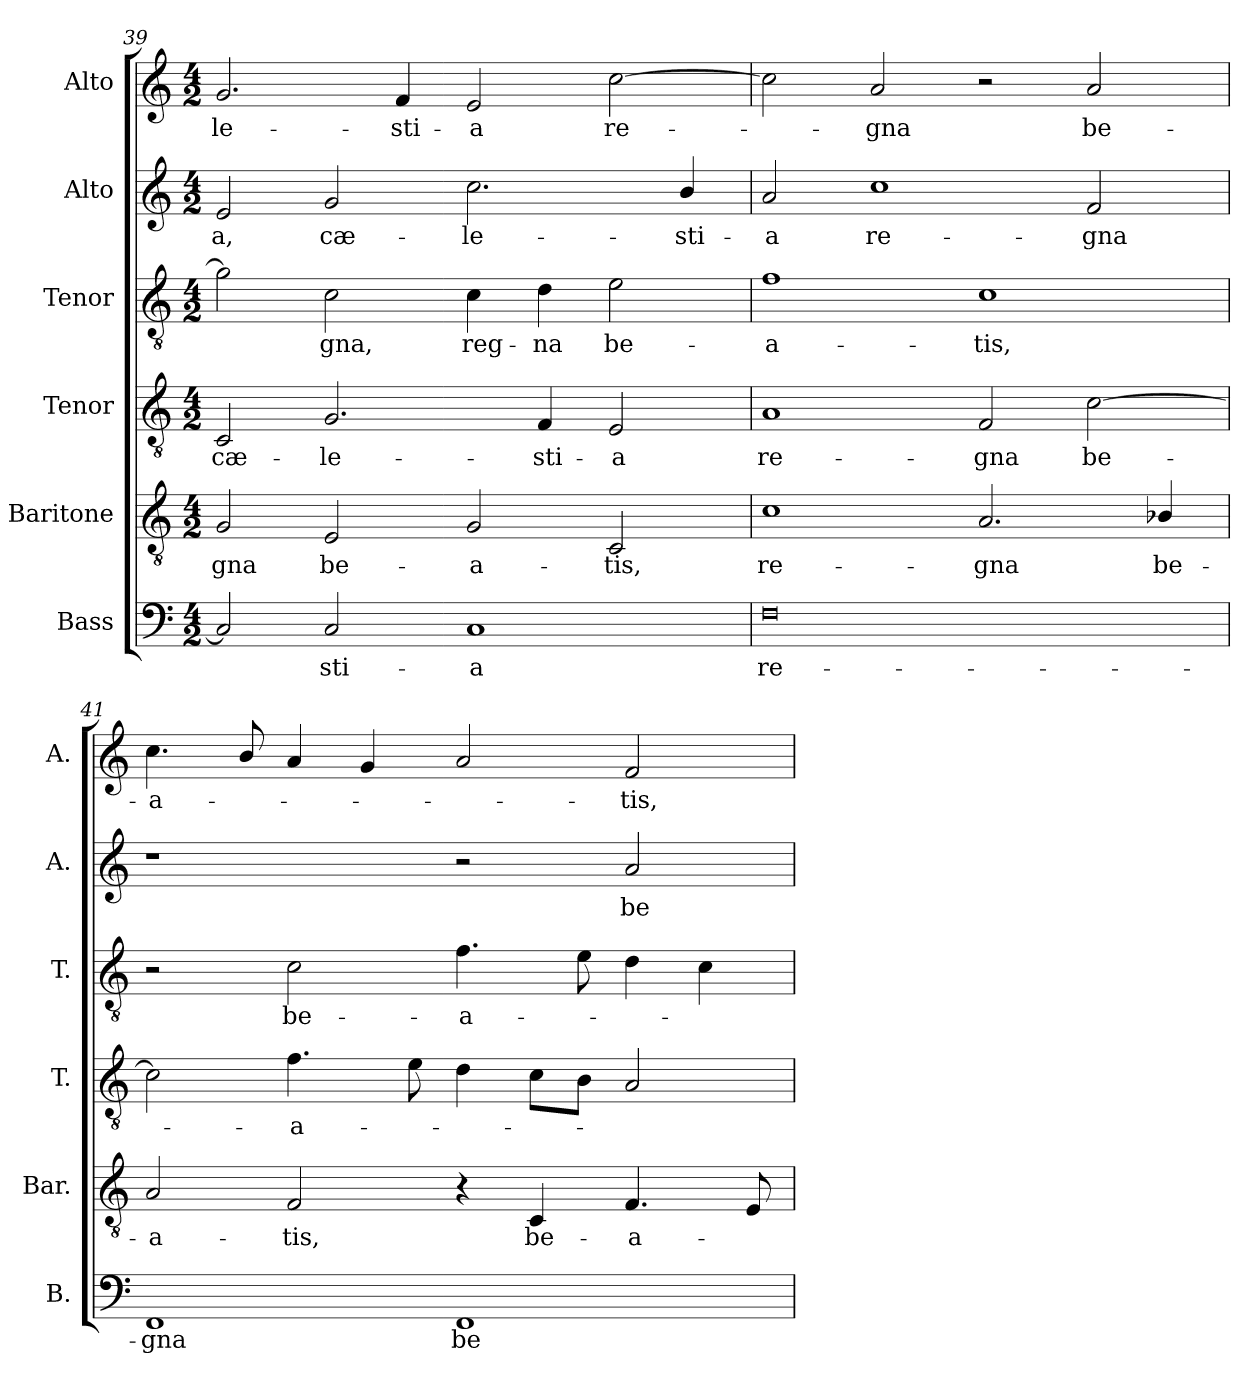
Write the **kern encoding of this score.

**kern	**text	**kern	**text	**kern	**text	**kern	**text	**kern	**text	**kern	**text
*part6	*part6	*part5	*part5	*part4	*part4	*part3	*part3	*part2	*part2	*part1	*part1
*staff6	*staff6	*staff5	*staff5	*staff4	*staff4	*staff3	*staff3	*staff2	*staff2	*staff1	*staff1
*I"Bass	*	*I"Baritone	*	*I"Tenor	*	*I"Tenor	*	*I"Alto	*	*I"Alto	*
*I'B.	*	*I'Bar.	*	*I'T.	*	*I'T.	*	*I'A.	*	*I'A.	*
*clefF4	*	*clefGv2	*	*clefGv2	*	*clefGv2	*	*clefG2	*	*clefG2	*
*	*	*ITrd7c12	*	*ITrd7c12	*	*ITrd7c12	*	*	*	*	*
*k[]	*	*k[]	*	*k[]	*	*k[]	*	*k[]	*	*k[]	*
*C:	*	*C:	*	*C:	*	*C:	*	*C:	*	*C:	*
*M4/2	*	*M4/2	*	*M4/2	*	*M4/2	*	*M4/2	*	*M4/2	*
=39	=39	=39	=39	=39	=39	=39	=39	=39	=39	=39	=39
!	!	!	!LO:LY:b:color=#000000	!	!	!	!	!	!	!	!
!	!	!	!	!	!LO:LY:b:color=#000000	!	!	!	!	!	!
!	!	!	!	!	!	!	!	!	!LO:LY:b:color=#000000	!	!
!	!	!	!	!	!	!	!	!	!	!	!LO:LY:b:color=#000000
2Ci/]	.	2GGi/	-gna	2CCi/	cæ-	2Gi\]	.	2ei/	-a,	2.gi/	-le-
!	!LO:LY:b:color=#000000	!	!	!	!	!	!	!	!	!	!
!	!	!	!LO:LY:b:color=#000000	!	!	!	!	!	!	!	!
!	!	!	!	!	!LO:LY:b:color=#000000	!	!	!	!	!	!
!	!	!	!	!	!	!	!LO:LY:b:color=#000000	!	!	!	!
!	!	!	!	!	!	!	!	!	!LO:LY:b:color=#000000	!	!
2Ci/	-sti-	2EEi/	be-	2.GGi/	-le-	2Ci\	-gna,	2gi/	cæ-	.	.
!	!	!	!	!	!	!	!	!	!	!	!LO:LY:b:color=#000000
.	.	.	.	.	.	.	.	.	.	4fi/	-sti-
!	!LO:LY:b:color=#000000	!	!	!	!	!	!	!	!	!	!
!	!	!	!LO:LY:b:color=#000000	!	!	!	!	!	!	!	!
!	!	!	!	!	!	!	!LO:LY:b:color=#000000	!	!	!	!
!	!	!	!	!	!	!	!	!	!LO:LY:b:color=#000000	!	!
!	!	!	!	!	!	!	!	!	!	!	!LO:LY:b:color=#000000
1Ci	-a	2GGi/	-a-	.	.	4Ci\	reg-	2.cci\	-le-	2ei/	-a
!	!	!	!	!	!LO:LY:b:color=#000000	!	!	!	!	!	!
!	!	!	!	!	!	!	!LO:LY:b:color=#000000	!	!	!	!
.	.	.	.	4FFi/	-sti-	4Di\	-na	.	.	.	.
!	!	!	!LO:LY:b:color=#000000	!	!	!	!	!	!	!	!
!	!	!	!	!	!LO:LY:b:color=#000000	!	!	!	!	!	!
!	!	!	!	!	!	!	!LO:LY:b:color=#000000	!	!	!	!
!	!	!	!	!	!	!	!	!	!	!	!LO:LY:b:color=#000000
.	.	2CCi/	-tis,	2EEi/	-a	2Ei\	be-	.	.	[2cci\	re-
!	!	!	!	!	!	!	!	!	!LO:LY:b:color=#000000	!	!
.	.	.	.	.	.	.	.	4bi/	-sti-	.	.
=40	=40	=40	=40	=40	=40	=40	=40	=40	=40	=40	=40
!	!LO:LY:b:color=#000000	!	!	!	!	!	!	!	!	!	!
!	!	!	!LO:LY:b:color=#000000	!	!	!	!	!	!	!	!
!	!	!	!	!	!LO:LY:b:color=#000000	!	!	!	!	!	!
!	!	!	!	!	!	!	!LO:LY:b:color=#000000	!	!	!	!
!	!	!	!	!	!	!	!	!	!LO:LY:b:color=#000000	!	!
0Fi	re-	1Ci	re-	1AAi	re-	1Fi	-a-	2ai/	-a	2cci\]	.
!	!	!	!	!	!	!	!	!	!LO:LY:b:color=#000000	!	!
!	!	!	!	!	!	!	!	!	!	!	!LO:LY:b:color=#000000
.	.	.	.	.	.	.	.	1cci	re-	2ai/	-gna
!	!	!	!LO:LY:b:color=#000000	!	!	!	!	!	!	!	!
!	!	!	!	!	!LO:LY:b:color=#000000	!	!	!	!	!	!
!	!	!	!	!	!	!	!LO:LY:b:color=#000000	!	!	!	!
.	.	2.AAi/	-gna	2FFi/	-gna	1Ci	-tis,	.	.	2r	.
!	!	!	!	!	!LO:LY:b:color=#000000	!	!	!	!	!	!
!	!	!	!	!	!	!	!	!	!LO:LY:b:color=#000000	!	!
!	!	!	!	!	!	!	!	!	!	!	!LO:LY:b:color=#000000
.	.	.	.	[2Ci\	be-	.	.	2fi/	-gna	2ai/	be-
!	!	!	!LO:LY:b:color=#000000	!	!	!	!	!	!	!	!
.	.	4BB-Xi/	be-	.	.	.	.	.	.	.	.
!!LO:PB:g=z
=41	=41	=41	=41	=41	=41	=41	=41	=41	=41	=41	=41
!	!LO:LY:b:color=#000000	!	!	!	!	!	!	!	!	!	!
!	!	!	!LO:LY:b:color=#000000	!	!	!	!	!	!	!	!
!	!	!	!	!	!	!	!	!	!	!	!LO:LY:b:color=#000000
1FFi	-gna	2AAi/	-a-	2Ci\]	.	2r	.	1r	.	4.cci\	-a-
.	.	.	.	.	.	.	.	.	.	8bi/	.
!	!	!	!LO:LY:b:color=#000000	!	!	!	!	!	!	!	!
!	!	!	!	!	!LO:LY:b:color=#000000	!	!	!	!	!	!
!	!	!	!	!	!	!	!LO:LY:b:color=#000000	!	!	!	!
.	.	2FFi/	-tis,	4.Fi\	-a-	2Ci\	be-	.	.	4ai/	.
.	.	.	.	.	.	.	.	.	.	4gi/	.
.	.	.	.	8Ei\	.	.	.	.	.	.	.
!	!LO:LY:b:color=#000000	!	!	!	!	!	!	!	!	!	!
!	!	!	!	!	!	!	!LO:LY:b:color=#000000	!	!	!	!
1FFi	be-	4r	.	4Di\	.	4.Fi\	-a-	2r	.	2ai/	.
!	!	!	!LO:LY:b:color=#000000	!	!	!	!	!	!	!	!
.	.	4CCi/	be-	8Ci\L	.	.	.	.	.	.	.
.	.	.	.	8BBi\J	.	8Ei\	.	.	.	.	.
!	!	!	!LO:LY:b:color=#000000	!	!	!	!	!	!	!	!
!	!	!	!	!	!	!	!	!	!LO:LY:b:color=#000000	!	!
!	!	!	!	!	!	!	!	!	!	!	!LO:LY:b:color=#000000
.	.	4.FFi/	-a-	2AAi/	.	4Di\	.	2ai/	be-	2fi/	-tis,
.	.	.	.	.	.	4Ci\	.	.	.	.	.
.	.	8EEi/	.	.	.	.	.	.	.	.	.
=	=	=	=	=	=	=	=	=	=	=	=
*-	*-	*-	*-	*-	*-	*-	*-	*-	*-	*-	*-
